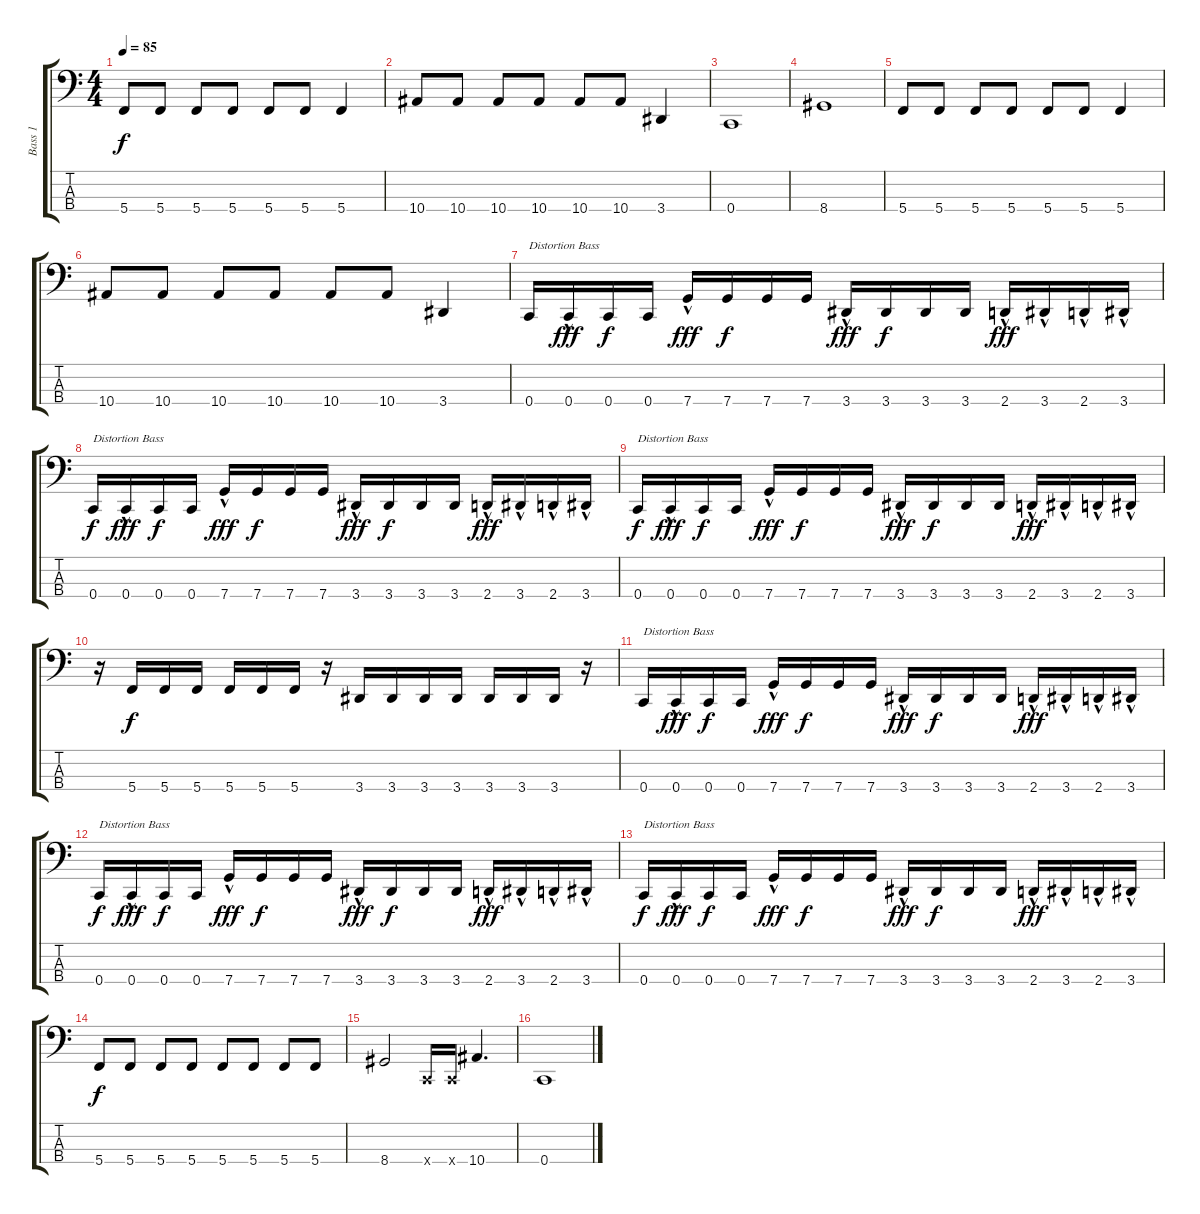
\track ("Bass 1" "Bass 1") {instrument electricbasspick}
\staff {score tabs}
\tuning (F2 C2 G1 C1) {hide}
\ts (4 4)
\tempo 85
\clef f4
\ks c
5.4.8{dy f} 5.4.8 5.4.8 5.4.8 5.4.8 5.4.8 5.4.4 |
10.4.8 10.4.8 10.4.8 10.4.8 10.4.8 10.4.8 3.4.4 |
0.4.1 |
8.4.1 |
5.4.8 5.4.8 5.4.8 5.4.8 5.4.8 5.4.8 5.4.4 |
10.4.8 10.4.8 10.4.8 10.4.8 10.4.8 10.4.8 3.4.4 |
0.4.16{txt "Distortion Bass"} 0.4{hac}.16{dy fff} 0.4.16{dy f} 0.4.16 7.4{hac}.16{dy fff} 7.4.16{dy f} 7.4.16 7.4.16 3.4{hac}.16{dy fff} 3.4.16{dy f} 3.4.16 3.4.16 2.4{hac}.16{dy fff} 3.4{hac}.16 2.4{hac}.16 3.4{hac}.16 |
0.4.16{txt "Distortion Bass" dy f} 0.4{hac}.16{dy fff} 0.4.16{dy f} 0.4.16 7.4{hac}.16{dy fff} 7.4.16{dy f} 7.4.16 7.4.16 3.4{hac}.16{dy fff} 3.4.16{dy f} 3.4.16 3.4.16 2.4{hac}.16{dy fff} 3.4{hac}.16 2.4{hac}.16 3.4{hac}.16 |
0.4.16{txt "Distortion Bass" dy f} 0.4{hac}.16{dy fff} 0.4.16{dy f} 0.4.16 7.4{hac}.16{dy fff} 7.4.16{dy f} 7.4.16 7.4.16 3.4{hac}.16{dy fff} 3.4.16{dy f} 3.4.16 3.4.16 2.4{hac}.16{dy fff} 3.4{hac}.16 2.4{hac}.16 3.4{hac}.16 |
r.16 5.4.16{dy f} 5.4.16 5.4.16 5.4.16 5.4.16 5.4.16 r.16 3.4.16 3.4.16 3.4.16 3.4.16 3.4.16 3.4.16 3.4.16 r.16 |
0.4.16{txt "Distortion Bass"} 0.4{hac}.16{dy fff} 0.4.16{dy f} 0.4.16 7.4{hac}.16{dy fff} 7.4.16{dy f} 7.4.16 7.4.16 3.4{hac}.16{dy fff} 3.4.16{dy f} 3.4.16 3.4.16 2.4{hac}.16{dy fff} 3.4{hac}.16 2.4{hac}.16 3.4{hac}.16 |
0.4.16{txt "Distortion Bass" dy f} 0.4{hac}.16{dy fff} 0.4.16{dy f} 0.4.16 7.4{hac}.16{dy fff} 7.4.16{dy f} 7.4.16 7.4.16 3.4{hac}.16{dy fff} 3.4.16{dy f} 3.4.16 3.4.16 2.4{hac}.16{dy fff} 3.4{hac}.16 2.4{hac}.16 3.4{hac}.16 |
0.4.16{txt "Distortion Bass" dy f} 0.4{hac}.16{dy fff} 0.4.16{dy f} 0.4.16 7.4{hac}.16{dy fff} 7.4.16{dy f} 7.4.16 7.4.16 3.4{hac}.16{dy fff} 3.4.16{dy f} 3.4.16 3.4.16 2.4{hac}.16{dy fff} 3.4{hac}.16 2.4{hac}.16 3.4{hac}.16 |
5.4.8{dy f} 5.4.8 5.4.8 5.4.8 5.4.8 5.4.8 5.4.8 5.4.8 |
8.4.2 0.4{x}.16 0.4{x}.16 10.4.4{d} |
0.4.1
